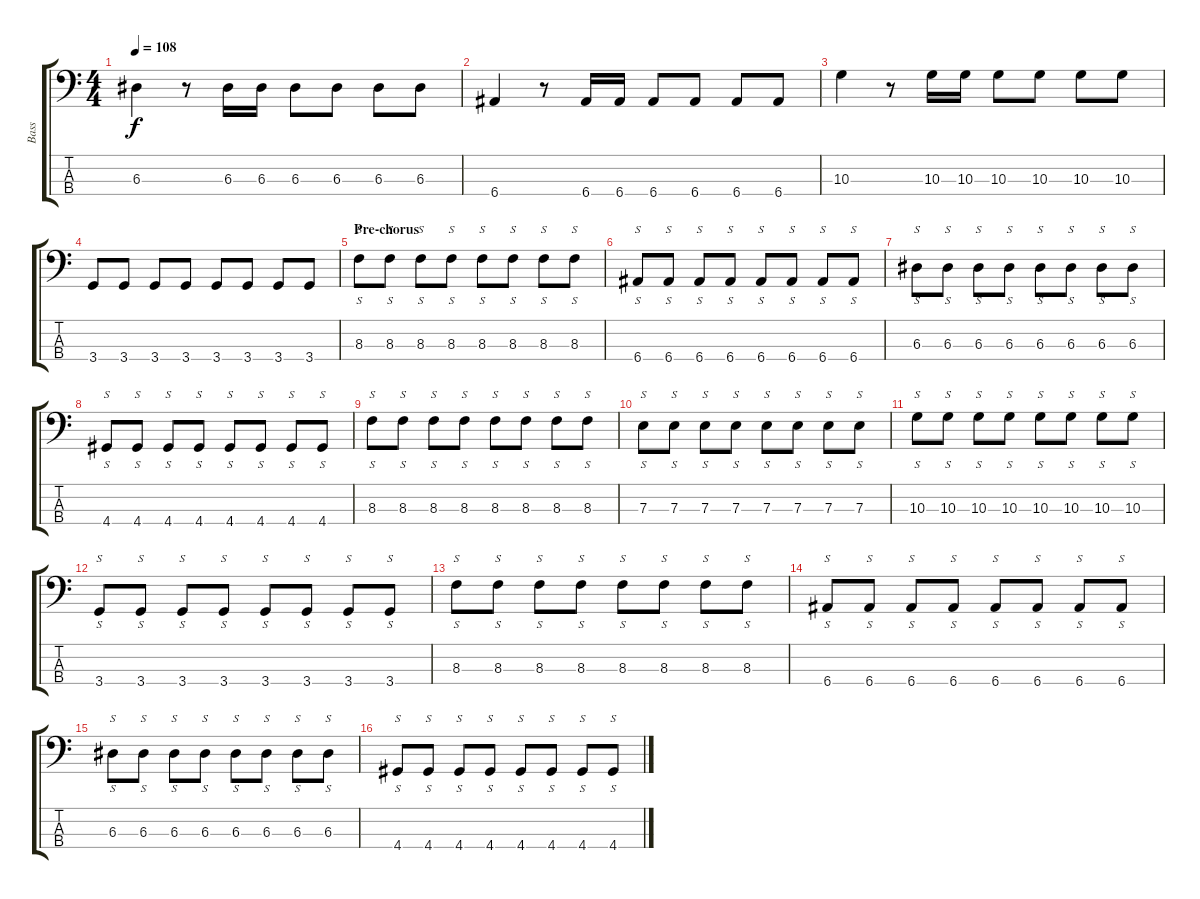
\track ("Bass" "Bass") {instrument electricbassfinger}
\staff {score tabs}
\tuning (G2 D2 A1 E1) {hide}
\ts (4 4)
\tempo 108
\clef f4
\ks c
6.3.4{dy f} r.8 6.3.16 6.3.16 6.3.8 6.3.8 6.3.8 6.3.8 |
6.4.4 r.8 6.4.16 6.4.16 6.4.8 6.4.8 6.4.8 6.4.8 |
10.3.4 r.8 10.3.16 10.3.16 10.3.8 10.3.8 10.3.8 10.3.8 |
3.4.8 3.4.8 3.4.8 3.4.8 3.4.8 3.4.8 3.4.8 3.4.8 |
\section ("" "Pre-chorus")
8.3.8{s} 8.3.8{s} 8.3.8{s} 8.3.8{s} 8.3.8{s} 8.3.8{s} 8.3.8{s} 8.3.8{s} |
6.4.8{s} 6.4.8{s} 6.4.8{s} 6.4.8{s} 6.4.8{s} 6.4.8{s} 6.4.8{s} 6.4.8{s} |
6.3.8{s} 6.3.8{s} 6.3.8{s} 6.3.8{s} 6.3.8{s} 6.3.8{s} 6.3.8{s} 6.3.8{s} |
4.4.8{s} 4.4.8{s} 4.4.8{s} 4.4.8{s} 4.4.8{s} 4.4.8{s} 4.4.8{s} 4.4.8{s} |
8.3.8{s} 8.3.8{s} 8.3.8{s} 8.3.8{s} 8.3.8{s} 8.3.8{s} 8.3.8{s} 8.3.8{s} |
7.3.8{s} 7.3.8{s} 7.3.8{s} 7.3.8{s} 7.3.8{s} 7.3.8{s} 7.3.8{s} 7.3.8{s} |
10.3.8{s} 10.3.8{s} 10.3.8{s} 10.3.8{s} 10.3.8{s} 10.3.8{s} 10.3.8{s} 10.3.8{s} |
3.4.8{s} 3.4.8{s} 3.4.8{s} 3.4.8{s} 3.4.8{s} 3.4.8{s} 3.4.8{s} 3.4.8{s} |
8.3.8{s} 8.3.8{s} 8.3.8{s} 8.3.8{s} 8.3.8{s} 8.3.8{s} 8.3.8{s} 8.3.8{s} |
6.4.8{s} 6.4.8{s} 6.4.8{s} 6.4.8{s} 6.4.8{s} 6.4.8{s} 6.4.8{s} 6.4.8{s} |
6.3.8{s} 6.3.8{s} 6.3.8{s} 6.3.8{s} 6.3.8{s} 6.3.8{s} 6.3.8{s} 6.3.8{s} |
4.4.8{s} 4.4.8{s} 4.4.8{s} 4.4.8{s} 4.4.8{s} 4.4.8{s} 4.4.8{s} 4.4.8{s}
